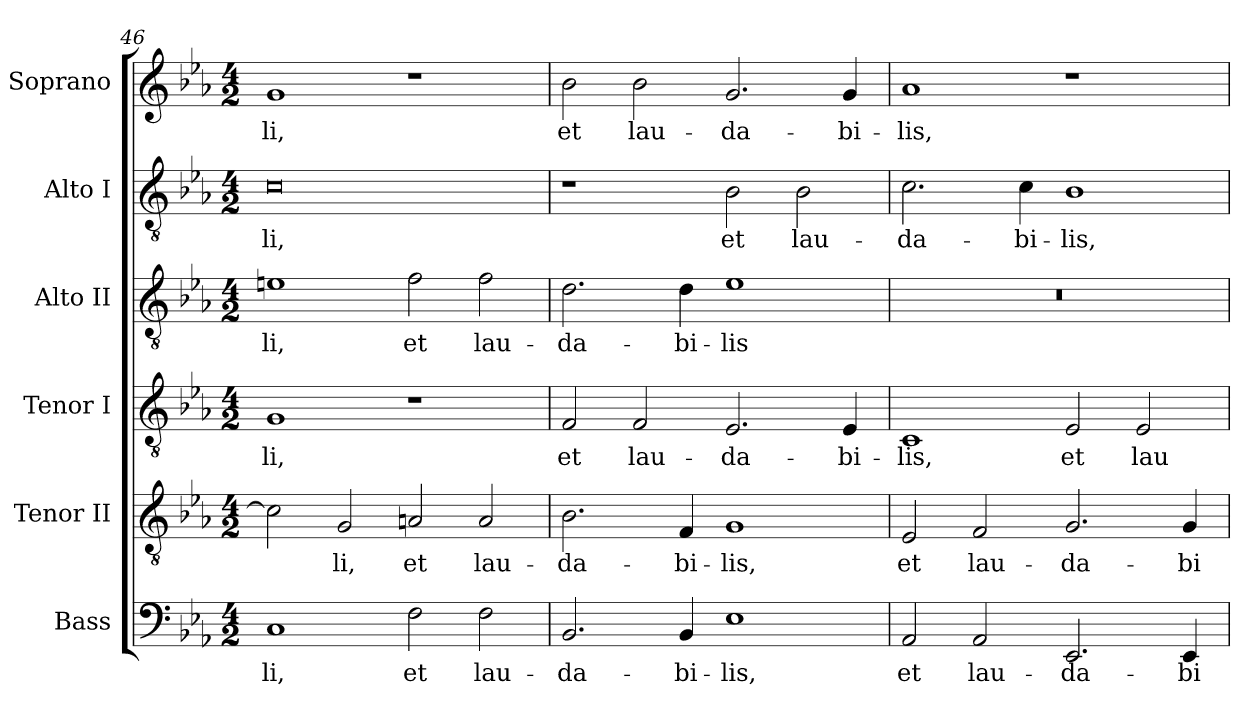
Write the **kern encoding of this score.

**kern	**text	**kern	**text	**kern	**text	**kern	**text	**kern	**text	**kern	**text
*part6	*part6	*part5	*part5	*part4	*part4	*part3	*part3	*part2	*part2	*part1	*part1
*staff6	*staff6	*staff5	*staff5	*staff4	*staff4	*staff3	*staff3	*staff2	*staff2	*staff1	*staff1
*I"Bass	*	*I"Tenor II	*	*I"Tenor I	*	*I"Alto II	*	*I"Alto I	*	*I"Soprano	*
*I'B	*	*	*	*I'T	*	*I'A	*	*	*	*	*
*clefF4	*	*clefGv2	*	*clefGv2	*	*clefGv2	*	*clefGv2	*	*clefG2	*
*k[b-e-a-]	*	*k[b-e-a-]	*	*k[b-e-a-]	*	*k[b-e-a-]	*	*k[b-e-a-]	*	*k[b-e-a-]	*
*E-:	*	*E-:	*	*E-:	*	*E-:	*	*E-:	*	*E-:	*
*M4/2	*	*M4/2	*	*M4/2	*	*M4/2	*	*M4/2	*	*M4/2	*
=46	=46	=46	=46	=46	=46	=46	=46	=46	=46	=46	=46
!	!LO:LY:b:color=#000000	!	!	!	!	!	!	!	!	!	!
!	!	!	!	!	!LO:LY:b:color=#000000	!	!	!	!	!	!
!	!	!	!	!	!	!	!LO:LY:b:color=#000000	!	!	!	!
!	!	!	!	!	!	!	!	!	!LO:LY:b:color=#000000	!	!
!	!	!	!	!	!	!	!	!	!	!	!LO:LY:b:color=#000000
1Ci	-li,	2ci\]	.	1Gi	-li,	1eni	-li,	0ci	-li,	1gi	-li,
!	!	!	!LO:LY:b:color=#000000	!	!	!	!	!	!	!	!
.	.	2Gi/	-li,	.	.	.	.	.	.	.	.
!	!LO:LY:b:color=#000000	!	!	!	!	!	!	!	!	!	!
!	!	!	!LO:LY:b:color=#000000	!	!	!	!	!	!	!	!
!	!	!	!	!	!	!	!LO:LY:b:color=#000000	!	!	!	!
2Fi\	et	2Ani/	et	1r	.	2fi\	et	.	.	1r	.
!	!LO:LY:b:color=#000000	!	!	!	!	!	!	!	!	!	!
!	!	!	!LO:LY:b:color=#000000	!	!	!	!	!	!	!	!
!	!	!	!	!	!	!	!LO:LY:b:color=#000000	!	!	!	!
2Fi\	lau-	2Ai/	lau-	.	.	2fi\	lau-	.	.	.	.
=47	=47	=47	=47	=47	=47	=47	=47	=47	=47	=47	=47
!	!LO:LY:b:color=#000000	!	!	!	!	!	!	!	!	!	!
!	!	!	!LO:LY:b:color=#000000	!	!	!	!	!	!	!	!
!	!	!	!	!	!LO:LY:b:color=#000000	!	!	!	!	!	!
!	!	!	!	!	!	!	!LO:LY:b:color=#000000	!	!	!	!
!	!	!	!	!	!	!	!	!	!	!	!LO:LY:b:color=#000000
2.BB-i/	-da-	2.B-i\	-da-	2Fi/	et	2.di\	-da-	1r	.	2b-i\	et
!	!	!	!	!	!LO:LY:b:color=#000000	!	!	!	!	!	!
!	!	!	!	!	!	!	!	!	!	!	!LO:LY:b:color=#000000
.	.	.	.	2Fi/	lau-	.	.	.	.	2b-i\	lau-
!	!LO:LY:b:color=#000000	!	!	!	!	!	!	!	!	!	!
!	!	!	!LO:LY:b:color=#000000	!	!	!	!	!	!	!	!
!	!	!	!	!	!	!	!LO:LY:b:color=#000000	!	!	!	!
4BB-i/	-bi-	4Fi/	-bi-	.	.	4di\	-bi-	.	.	.	.
!	!LO:LY:b:color=#000000	!	!	!	!	!	!	!	!	!	!
!	!	!	!LO:LY:b:color=#000000	!	!	!	!	!	!	!	!
!	!	!	!	!	!LO:LY:b:color=#000000	!	!	!	!	!	!
!	!	!	!	!	!	!	!LO:LY:b:color=#000000	!	!	!	!
!	!	!	!	!	!	!	!	!	!LO:LY:b:color=#000000	!	!
!	!	!	!	!	!	!	!	!	!	!	!LO:LY:b:color=#000000
1E-i	-lis,	1Gi	-lis,	2.E-i/	-da-	1e-i	-lis	2B-i\	et	2.gi/	-da-
!	!	!	!	!	!	!	!	!	!LO:LY:b:color=#000000	!	!
.	.	.	.	.	.	.	.	2B-i\	lau-	.	.
!	!	!	!	!	!LO:LY:b:color=#000000	!	!	!	!	!	!
!	!	!	!	!	!	!	!	!	!	!	!LO:LY:b:color=#000000
.	.	.	.	4E-i/	-bi-	.	.	.	.	4gi/	-bi-
!!LO:LB:g=z
=48	=48	=48	=48	=48	=48	=48	=48	=48	=48	=48	=48
!	!LO:LY:b:color=#000000	!	!	!	!	!	!	!	!	!	!
!	!	!	!LO:LY:b:color=#000000	!	!	!	!	!	!	!	!
!	!	!	!	!	!LO:LY:b:color=#000000	!LO:N:vis=1	!	!	!	!	!
!	!	!	!	!	!	!	!	!	!LO:LY:b:color=#000000	!	!
!	!	!	!	!	!	!	!	!	!	!	!LO:LY:b:color=#000000
2AA-i/	et	2E-i/	et	1Ci	-lis,	0r	.	2.ci\	-da-	1a-i	-lis,
!	!LO:LY:b:color=#000000	!	!	!	!	!	!	!	!	!	!
!	!	!	!LO:LY:b:color=#000000	!	!	!	!	!	!	!	!
2AA-i/	lau-	2Fi/	lau-	.	.	.	.	.	.	.	.
!	!	!	!	!	!	!	!	!	!LO:LY:b:color=#000000	!	!
.	.	.	.	.	.	.	.	4ci\	-bi-	.	.
!	!LO:LY:b:color=#000000	!	!	!	!	!	!	!	!	!	!
!	!	!	!LO:LY:b:color=#000000	!	!	!	!	!	!	!	!
!	!	!	!	!	!LO:LY:b:color=#000000	!	!	!	!	!	!
!	!	!	!	!	!	!	!	!	!LO:LY:b:color=#000000	!	!
2.EE-i/	-da-	2.Gi/	-da-	2E-i/	et	.	.	1B-i	-lis,	1r	.
!	!	!	!	!	!LO:LY:b:color=#000000	!	!	!	!	!	!
.	.	.	.	2E-i/	lau-	.	.	.	.	.	.
!	!LO:LY:b:color=#000000	!	!	!	!	!	!	!	!	!	!
!	!	!	!LO:LY:b:color=#000000	!	!	!	!	!	!	!	!
4EE-i/	-bi-	4Gi/	-bi-	.	.	.	.	.	.	.	.
=	=	=	=	=	=	=	=	=	=	=	=
*-	*-	*-	*-	*-	*-	*-	*-	*-	*-	*-	*-
